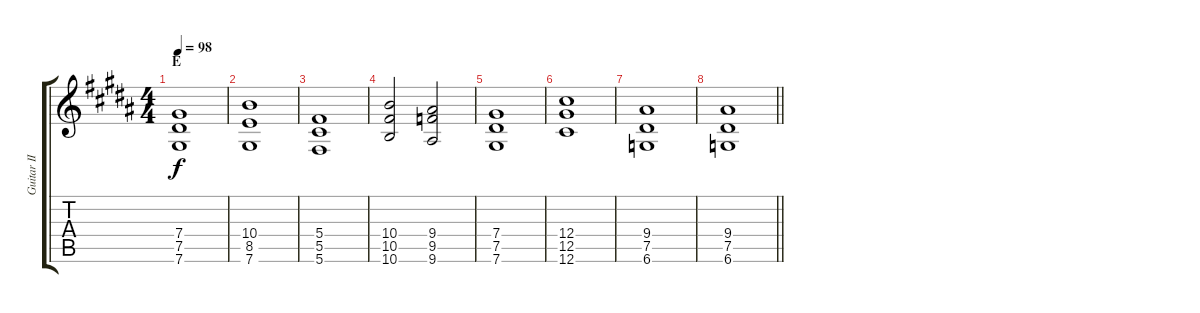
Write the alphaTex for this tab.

\track ("Guitar II Teru" "Guitar II ") {instrument distortionguitar}
\staff {score tabs}
\tuning (Eb4 Bb3 Gb3 Db3 Ab2 Db2) {hide}
\ts (4 4)
\section ("" "E")
\tempo 98
\clef g2
\ks g#minor
(7.4 7.5 7.6).1{dy f volume 12} |
(10.4 8.5 7.6).1 |
(5.4 5.5 5.6).1 |
(10.4 10.5 10.6).2 (9.4 9.5 9.6).2 |
(7.4 7.5 7.6).1 |
(12.4 12.5 12.6).1 |
(9.4 7.5 6.6).1 |
\barLineRight lightlight
(9.4 7.5 6.6).1
